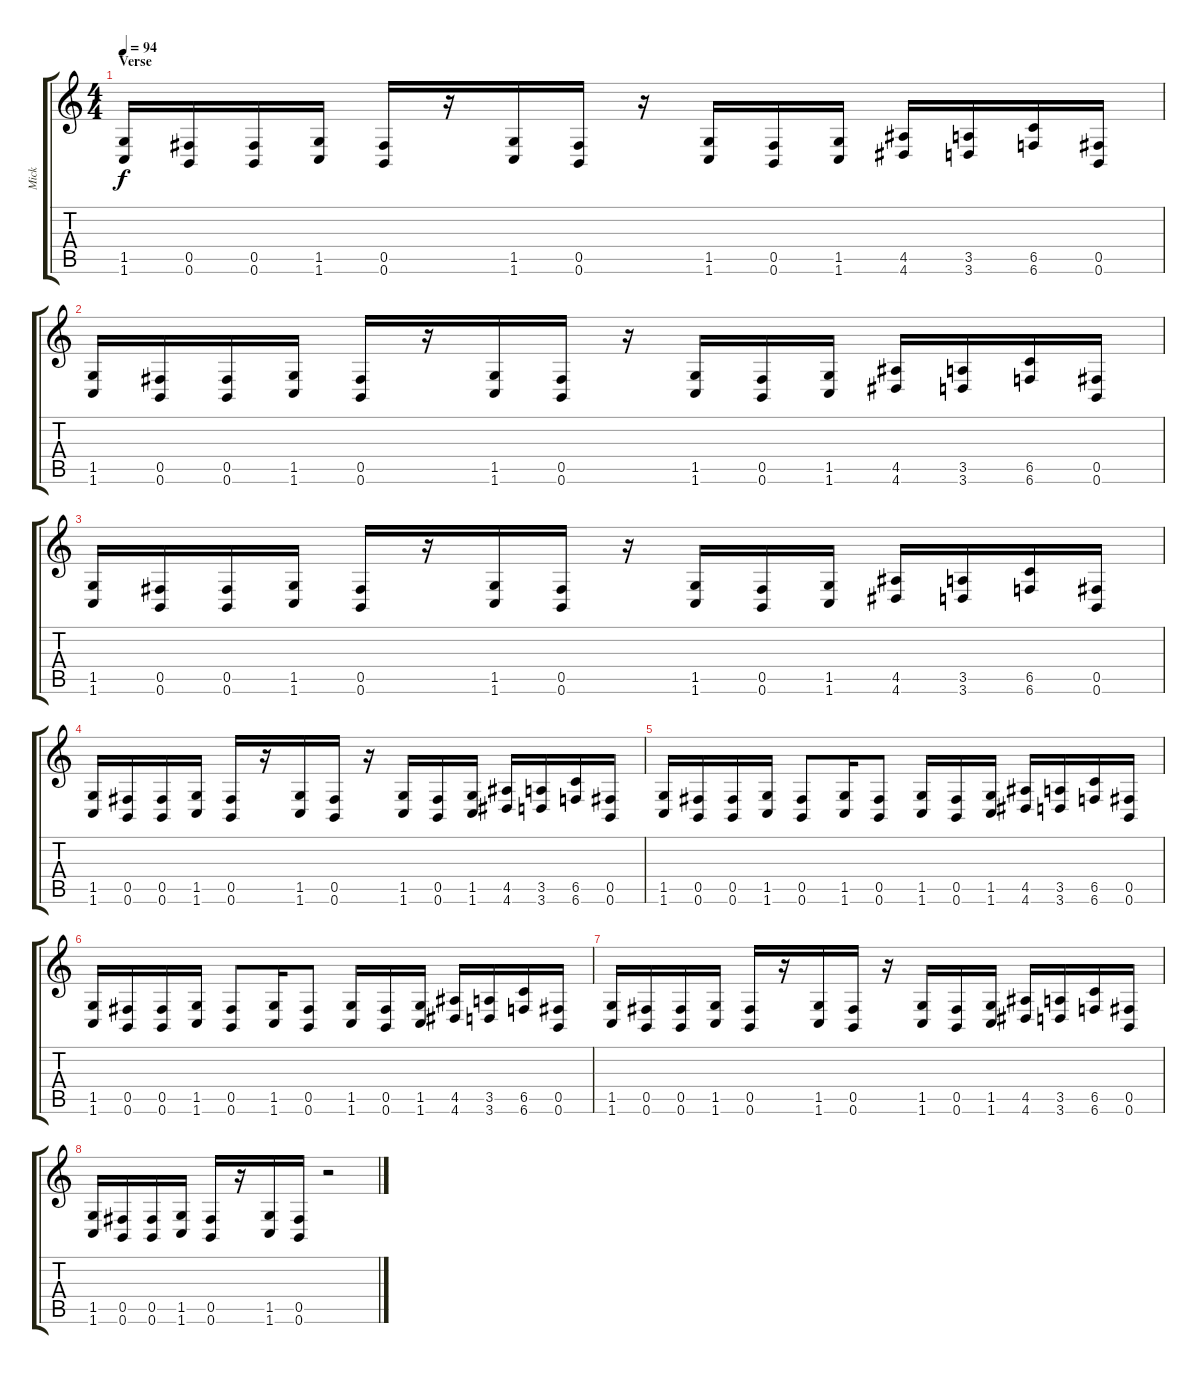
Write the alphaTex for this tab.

\track ("Mick" "Mick") {instrument distortionguitar}
\staff {score tabs}
\tuning (Db4 Ab3 E3 B2 Gb2 B1) {hide}
\ts (4 4)
\section ("" "Verse")
\tempo 94
\clef g2
\ks c
(1.5 1.6).16{dy f} (0.5 0.6).16 (0.5 0.6).16 (1.5 1.6).16 (0.5 0.6).16 r.16 (1.5 1.6).16 (0.5 0.6).16 r.16 (1.5 1.6).16 (0.5 0.6).16 (1.5 1.6).16 (4.5 4.6).16 (3.5 3.6).16 (6.5 6.6).16 (0.5 0.6).16 |
(1.5 1.6).16 (0.5 0.6).16 (0.5 0.6).16 (1.5 1.6).16 (0.5 0.6).16 r.16 (1.5 1.6).16 (0.5 0.6).16 r.16 (1.5 1.6).16 (0.5 0.6).16 (1.5 1.6).16 (4.5 4.6).16 (3.5 3.6).16 (6.5 6.6).16 (0.5 0.6).16 |
(1.5 1.6).16 (0.5 0.6).16 (0.5 0.6).16 (1.5 1.6).16 (0.5 0.6).16 r.16 (1.5 1.6).16 (0.5 0.6).16 r.16 (1.5 1.6).16 (0.5 0.6).16 (1.5 1.6).16 (4.5 4.6).16 (3.5 3.6).16 (6.5 6.6).16 (0.5 0.6).16 |
(1.5 1.6).16 (0.5 0.6).16 (0.5 0.6).16 (1.5 1.6).16 (0.5 0.6).16 r.16 (1.5 1.6).16 (0.5 0.6).16 r.16 (1.5 1.6).16 (0.5 0.6).16 (1.5 1.6).16 (4.5 4.6).16 (3.5 3.6).16 (6.5 6.6).16 (0.5 0.6).16 |
(1.5 1.6).16 (0.5 0.6).16 (0.5 0.6).16 (1.5 1.6).16 (0.5 0.6).8 (1.5 1.6).16 (0.5 0.6).8 (1.5 1.6).16 (0.5 0.6).16 (1.5 1.6).16 (4.5 4.6).16 (3.5 3.6).16 (6.5 6.6).16 (0.5 0.6).16 |
(1.5 1.6).16 (0.5 0.6).16 (0.5 0.6).16 (1.5 1.6).16 (0.5 0.6).8 (1.5 1.6).16 (0.5 0.6).8 (1.5 1.6).16 (0.5 0.6).16 (1.5 1.6).16 (4.5 4.6).16 (3.5 3.6).16 (6.5 6.6).16 (0.5 0.6).16 |
(1.5 1.6).16 (0.5 0.6).16 (0.5 0.6).16 (1.5 1.6).16 (0.5 0.6).16 r.16 (1.5 1.6).16 (0.5 0.6).16 r.16 (1.5 1.6).16 (0.5 0.6).16 (1.5 1.6).16 (4.5 4.6).16 (3.5 3.6).16 (6.5 6.6).16 (0.5 0.6).16 |
(1.5 1.6).16 (0.5 0.6).16 (0.5 0.6).16 (1.5 1.6).16 (0.5 0.6).16 r.16 (1.5 1.6).16 (0.5 0.6).16 r.2
